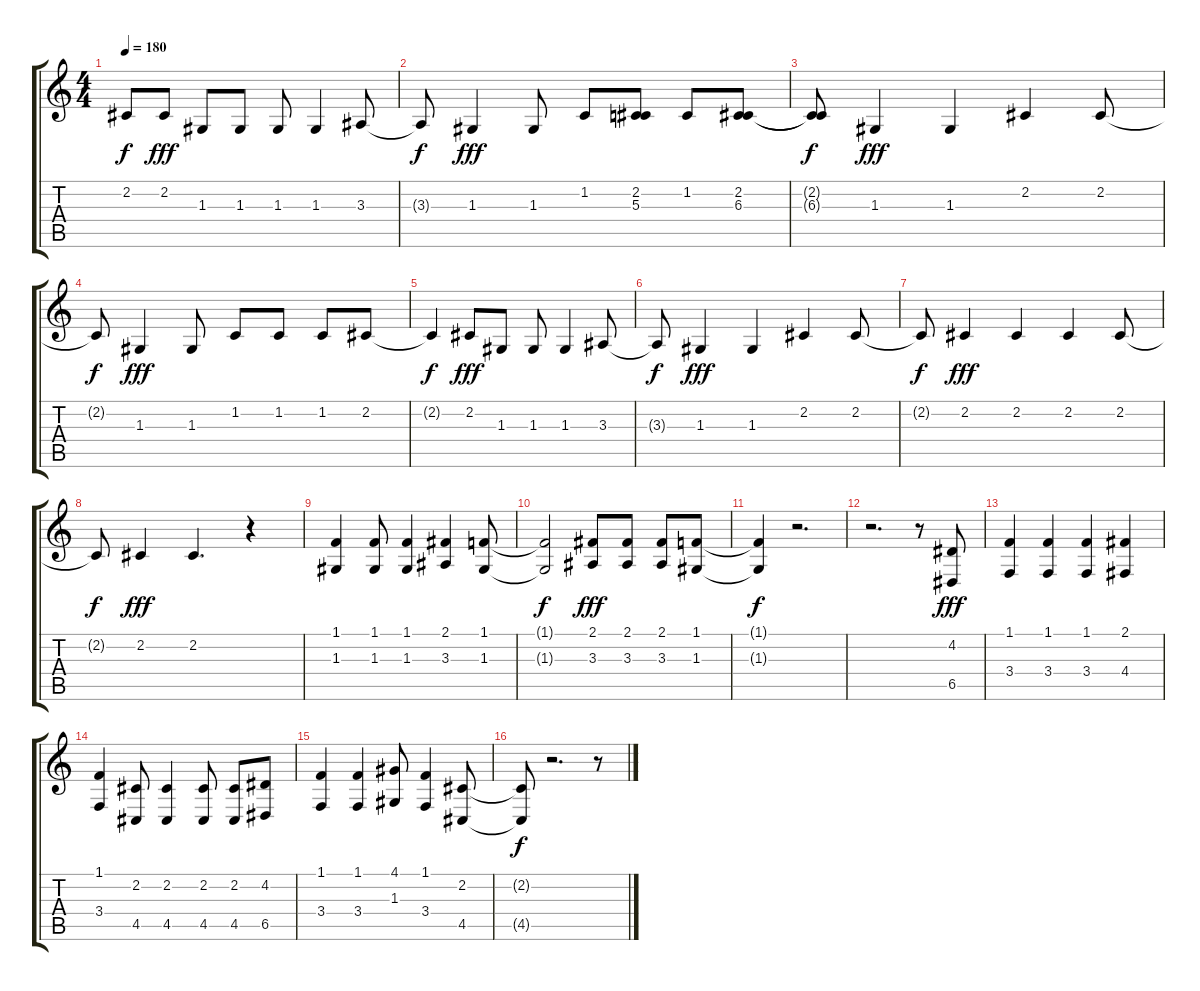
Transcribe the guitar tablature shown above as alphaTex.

\track "" {instrument altosax}
\staff {score tabs}
\tuning (E4 B3 G3 D3 A2 E2) {hide}
\ts (4 4)
\tempo 180
\clef g2
\ks c
2.2{t}.8{dy f} 2.2.8{dy fff} 1.3.8 1.3.8 1.3.8 1.3.4 3.3.8 |
3.3{t}.8{dy f} 1.3.4{dy fff} 1.3.8 1.2.8 (2.2 5.3).8 1.2.8 (2.2 6.3).8 |
(2.2{t} 6.3{t}).8{dy f} 1.3.4{dy fff} 1.3.4 2.2.4 2.2.8 |
2.2{t}.8{dy f} 1.3.4{dy fff} 1.3.8 1.2.8 1.2.8 1.2.8 2.2.8 |
2.2{t}.4{dy f} 2.2.8{dy fff} 1.3.8 1.3.8 1.3.4 3.3.8 |
3.3{t}.8{dy f} 1.3.4{dy fff} 1.3.4 2.2.4 2.2.8 |
2.2{t}.8{dy f} 2.2.4{dy fff} 2.2.4 2.2.4 2.2.8 |
2.2{t}.8{dy f} 2.2.4{dy fff} 2.2.4{d} r.4 |
(1.1 1.3).4 (1.1 1.3).8 (1.1 1.3).4 (2.1 3.3).4 (1.1 1.3).8 |
(1.1{t} 1.3{t}).2{dy f} (2.1 3.3).8{dy fff} (2.1 3.3).8 (2.1 3.3).8 (1.1 1.3).8 |
(1.1{t} 1.3{t}).4{dy f} r.2{d} |
r.2{d} r.8 (4.2 6.5).8{dy fff} |
(1.1 3.4).4 (1.1 3.4).4 (1.1 3.4).4 (2.1 4.4).4 |
(1.1 3.4).4 (2.2 4.5).8 (2.2 4.5).4 (2.2 4.5).8 (2.2 4.5).8 (4.2 6.5).8 |
(1.1 3.4).4 (1.1 3.4).4 (4.1 1.3).8 (1.1 3.4).4 (2.2 4.5).8 |
(2.2{t} 4.5{t}).8{dy f} r.2{d} r.8
